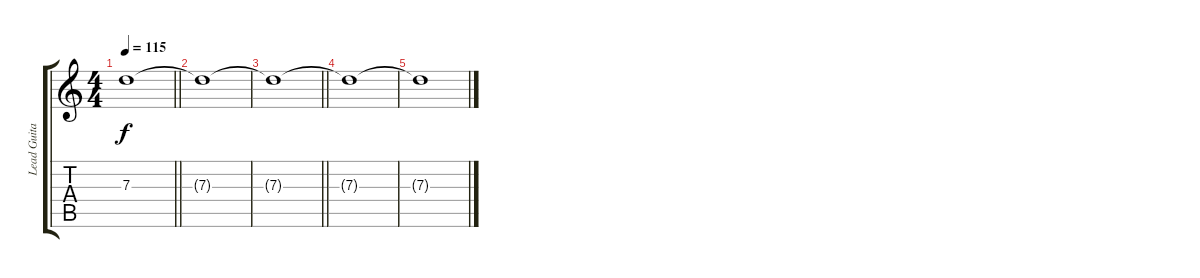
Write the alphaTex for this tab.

\track ("Lead Guitar" "Lead Guita") {instrument distortionguitar}
\staff {score tabs}
\tuning (E4 B3 G3 D3 A2 D2) {hide}
\ts (4 4)
\tempo 115
\clef g2
\barLineRight lightlight
\ks c
7.3{t}.1{dy f} |
7.3{t}.1 |
\barLineRight lightlight
7.3{t}.1 |
7.3{t}.1 |
7.3{t}.1
